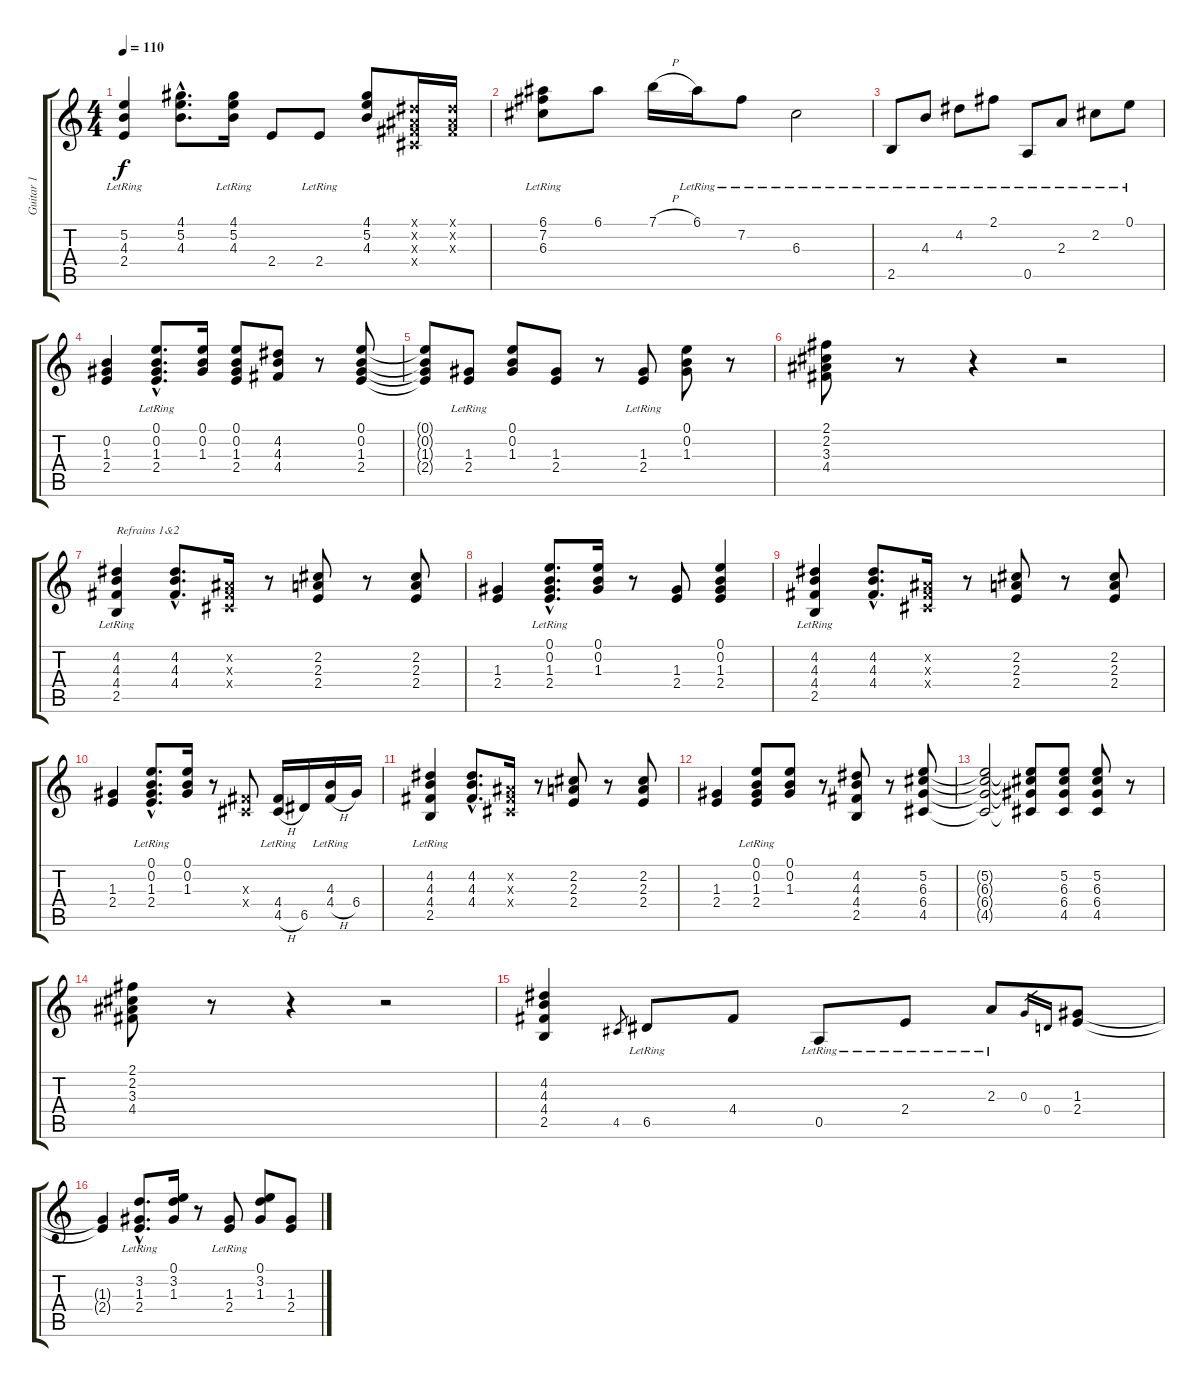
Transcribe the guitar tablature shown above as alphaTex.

\track ("Guitar 1" "Guitar 1") {instrument acousticguitarsteel}
\staff {score tabs}
\tuning (E4 B3 G3 D3 A2 E2) {hide}
\ts (4 4)
\tempo 110
\clef g2
\ks c
(5.2 4.3 2.4{lr}).4{dy f} (4.1{hac} 5.2{hac} 4.3{hac}).8{d} (4.1{lr} 5.2{lr} 4.3{lr}).16 2.4.8 2.4{lr}.8 (4.1 5.2 4.3).8 (-1.1{x} -1.2{x} -1.3{x} -1.4{x}).16 (-1.1{x} -1.2{x} -1.3{x}).16 |
(6.1 7.2{lr} 6.3{lr}).8 6.1.8 7.1{h}.16 6.1{lr}.16 7.2{lr}.8 6.3{lr}.2 |
2.5{lr}.8 4.3{lr}.8 4.2{lr}.8 2.1{lr}.8 0.5{lr}.8 2.3{lr}.8 2.2{lr}.8 0.1{lr}.8 |
(0.2 1.3 2.4).4 (0.1{hac} 0.2{hac} 1.3{hac} 2.4{hac lr}).8{d} (0.1 0.2 1.3).16 (0.1 0.2 1.3 2.4).8 (4.2 4.3 4.4).8 r.8 (0.1 0.2 1.3 2.4).8 |
(0.1{t} 0.2{t} 1.3{t} 2.4{t}).8 (1.3 2.4{lr}).8 (0.1 0.2 1.3).8 (1.3 2.4).8 r.8 (1.3 2.4{lr}).8 (0.1 0.2 1.3).8 r.8 |
(2.1 2.2 3.3 4.4).8 r.8 r.4 r.2 |
(4.2 4.3 4.4 2.5{lr}).4{txt "Refrains 1&2"} (4.2{hac} 4.3{hac} 4.4{hac}).8{d} (-1.2{x} -1.3{x} -1.4{x}).16 r.8 (2.2 2.3 2.4).8 r.8 (2.2 2.3 2.4).8 |
(1.3 2.4).4 (0.1{hac} 0.2{hac} 1.3{hac} 2.4{hac lr}).8{d} (0.1 0.2 1.3).16 r.8 (1.3 2.4).8 (0.1 0.2 1.3 2.4).4 |
(4.2 4.3 4.4 2.5{lr}).4 (4.2{hac} 4.3{hac} 4.4{hac}).8{d} (-1.2{x} -1.3{x} -1.4{x}).16 r.8 (2.2 2.3 2.4).8 r.8 (2.2 2.3 2.4).8 |
(1.3 2.4).4 (0.1{hac} 0.2{hac} 1.3{hac} 2.4{hac lr}).8{d} (0.1 0.2 1.3).16 r.8 (-1.3{x} -1.4{x}).8 (4.4{lr} 4.5{h}).16 6.5.16 (4.3{lr} 4.4{h}).16 6.4.16 |
(4.2 4.3 4.4 2.5{lr}).4 (4.2{hac} 4.3{hac} 4.4{hac}).8{d} (-1.2{x} -1.3{x} -1.4{x}).16 r.8 (2.2 2.3 2.4).8 r.8 (2.2 2.3 2.4).8 |
(1.3 2.4).4 (0.1 0.2 1.3 2.4{lr}).8 (0.1 0.2 1.3).8 r.8 (4.2 4.3 4.4 2.5).8 r.8 (5.2 6.3 6.4 4.5).8 |
(5.2{t} 6.3{t} 6.4{t} 4.5{t}).2 (5.2{t} 6.3{t} 6.4{t} 4.5{t}).8 (5.2 6.3 6.4 4.5).8 (5.2 6.3 6.4 4.5).8 r.8 |
(2.1 2.2 3.3 4.4).8 r.8 r.4 r.2 |
(4.2 4.3 4.4 2.5).4 4.5.8{gr} 6.5{lr}.8 4.4.8 0.5{lr}.8 2.4{lr}.8 2.3{lr}.8 0.3.16{gr} 0.4.16{gr} (1.3 2.4).8 |
(1.3{t} 2.4{t}).4 (3.2{hac} 1.3{hac} 2.4{hac lr}).8{d} (0.1 3.2 1.3).16 r.8 (1.3 2.4{lr}).8 (0.1 3.2 1.3).8 (1.3 2.4).8
